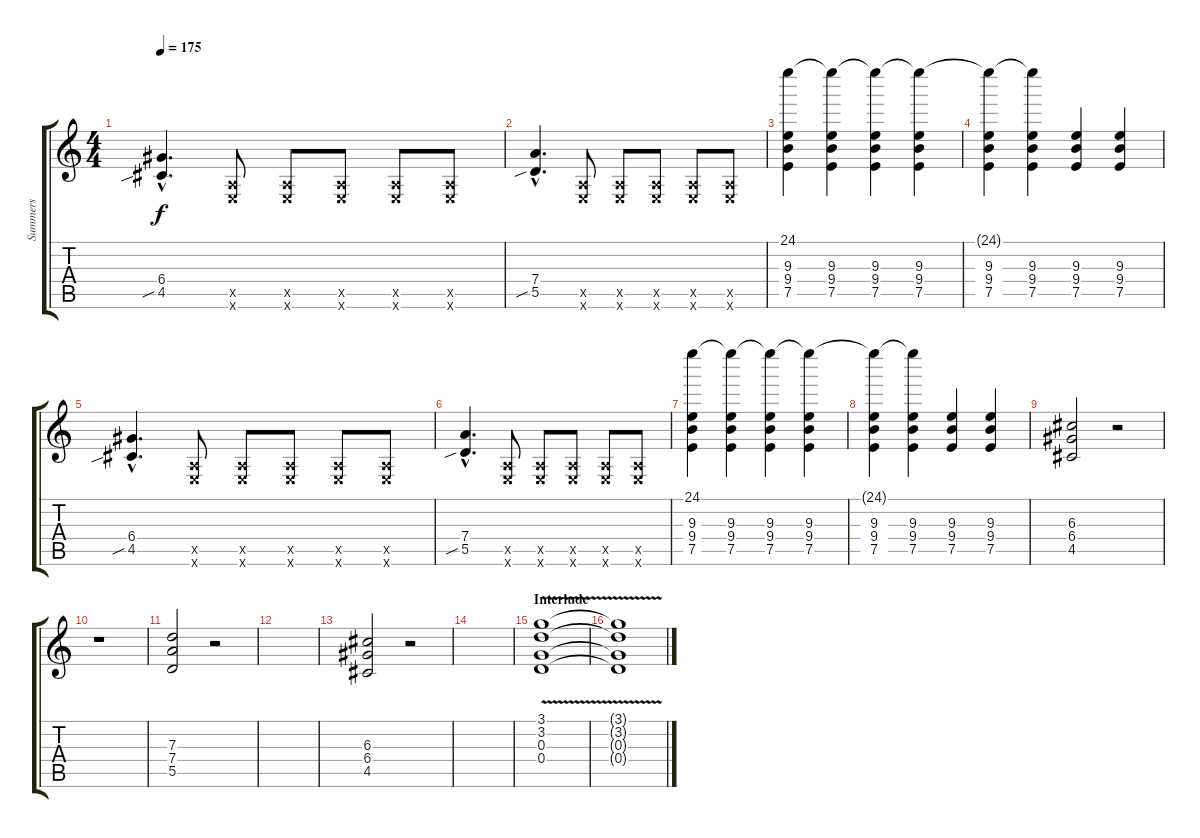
\track ("Summers" "Summers") {instrument distortionguitar}
\staff {score tabs}
\tuning (E4 B3 G3 D3 A2 E2) {hide}
\ts (4 4)
\tempo 175
\clef g2
\ks c
(6.4{hac} 4.5{sib hac}).4{d dy f} (0.5{x} 0.6{x}).8 (0.5{x} 0.6{x}).8 (0.5{x} 0.6{x}).8 (0.5{x} 0.6{x}).8 (0.5{x} 0.6{x}).8 |
(7.4{hac} 5.5{sib hac}).4{d} (0.5{x} 0.6{x}).8 (0.5{x} 0.6{x}).8 (0.5{x} 0.6{x}).8 (0.5{x} 0.6{x}).8 (0.5{x} 0.6{x}).8 |
(24.1 9.3 9.4 7.5).4 (24.1{t} 9.3 9.4 7.5).4 (24.1{t} 9.3 9.4 7.5).4 (24.1{t} 9.3 9.4 7.5).4 |
(24.1{t} 9.3 9.4 7.5).4 (24.1{t} 9.3 9.4 7.5).4 (9.3 9.4 7.5).4 (9.3 9.4 7.5).4 |
(6.4{hac} 4.5{sib hac}).4{d} (0.5{x} 0.6{x}).8 (0.5{x} 0.6{x}).8 (0.5{x} 0.6{x}).8 (0.5{x} 0.6{x}).8 (0.5{x} 0.6{x}).8 |
(7.4{hac} 5.5{sib hac}).4{d} (0.5{x} 0.6{x}).8 (0.5{x} 0.6{x}).8 (0.5{x} 0.6{x}).8 (0.5{x} 0.6{x}).8 (0.5{x} 0.6{x}).8 |
(24.1 9.3 9.4 7.5).4 (24.1{t} 9.3 9.4 7.5).4 (24.1{t} 9.3 9.4 7.5).4 (24.1{t} 9.3 9.4 7.5).4 |
(24.1{t} 9.3 9.4 7.5).4 (24.1{t} 9.3 9.4 7.5).4 (9.3 9.4 7.5).4 (9.3 9.4 7.5).4 |
(6.3 6.4 4.5).2 r.2 |
r.1 |
(7.3 7.4 5.5).2 r.2 |
|
(6.3 6.4 4.5).2 r.2 |
|
\section ("" "Interlude")
(3.1{v} 3.2 0.3 0.4).1 |
(3.1{t} 3.2{t} 0.3{t} 0.4{t}).1
